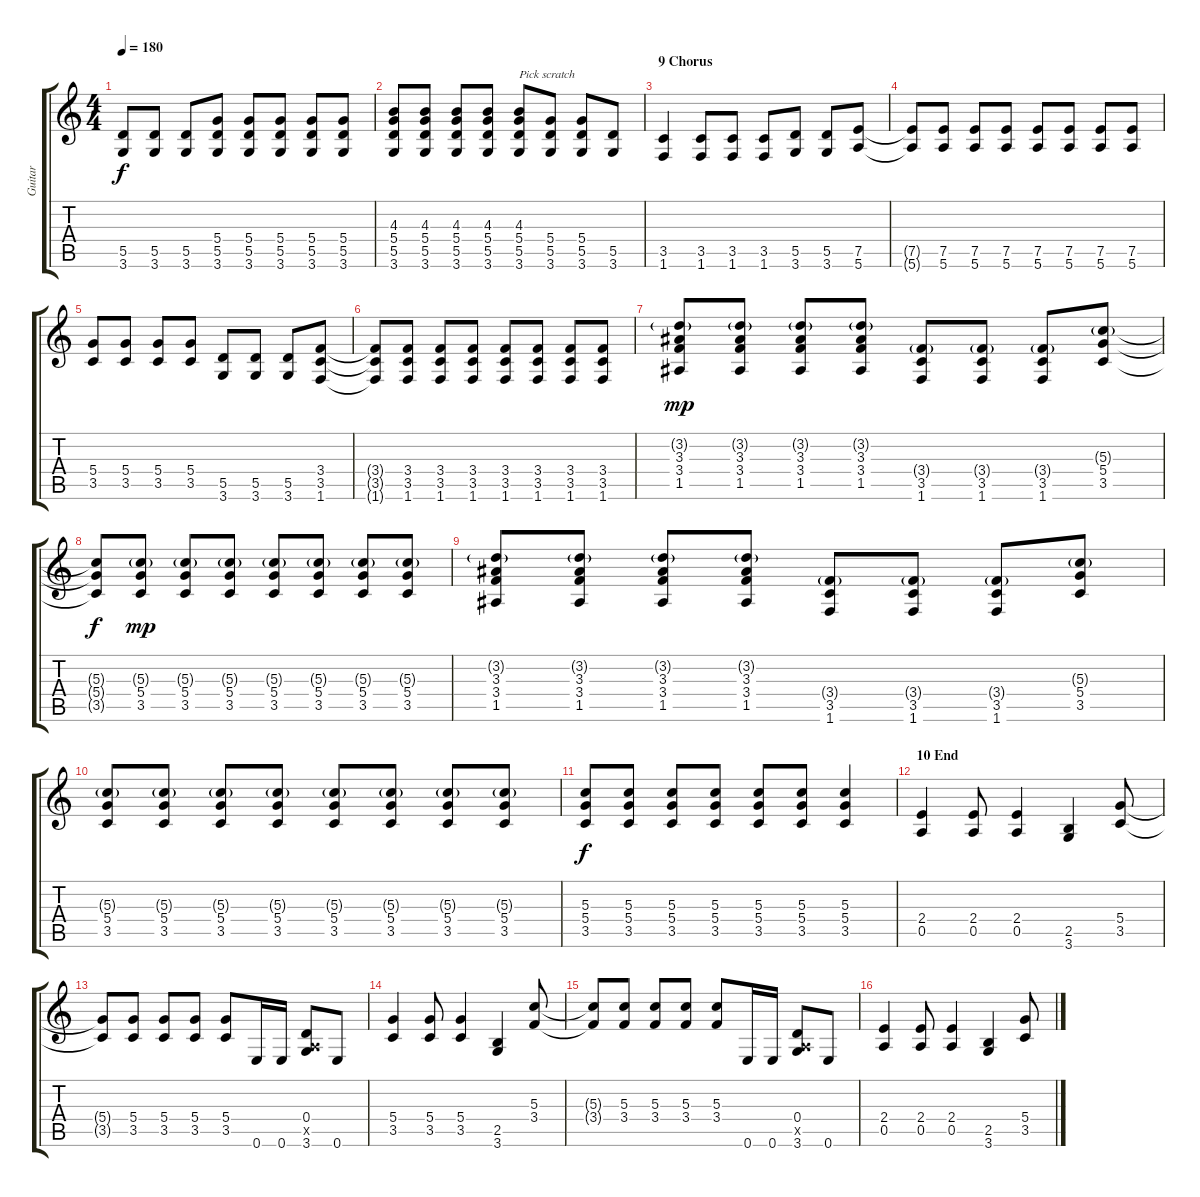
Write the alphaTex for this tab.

\track ("Guitar" "Guitar") {instrument electricguitarclean}
\staff {score tabs}
\tuning (E4 B3 G3 D3 A2 E2) {hide}
\ts (4 4)
\tempo 180
\clef g2
\ks c
(5.5 3.6).8{dy f} (5.5 3.6).8 (5.5 3.6).8 (5.4 5.5 3.6).8 (5.4 5.5 3.6).8 (5.4 5.5 3.6).8 (5.4 5.5 3.6).8 (5.4 5.5 3.6).8 |
(4.3 5.4 5.5 3.6).8 (4.3 5.4 5.5 3.6).8 (4.3 5.4 5.5 3.6).8 (4.3 5.4 5.5 3.6).8 (4.3 5.4 5.5 3.6).8{txt "Pick scratch"} (5.4 5.5 3.6).8 (5.4 5.5 3.6).8 (5.5 3.6).8 |
\section ("" "9 Chorus")
(3.5 1.6).4 (3.5 1.6).8 (3.5 1.6).8 (3.5 1.6).8 (5.5 3.6).8 (5.5 3.6).8 (7.5 5.6).8 |
(7.5{t} 5.6{t}).8 (7.5 5.6).8 (7.5 5.6).8 (7.5 5.6).8 (7.5 5.6).8 (7.5 5.6).8 (7.5 5.6).8 (7.5 5.6).8 |
(5.4 3.5).8 (5.4 3.5).8 (5.4 3.5).8 (5.4 3.5).8 (5.5 3.6).8 (5.5 3.6).8 (5.5 3.6).8 (3.4 3.5 1.6).8 |
(3.4{t} 3.5{t} 1.6{t}).8 (3.4 3.5 1.6).8 (3.4 3.5 1.6).8 (3.4 3.5 1.6).8 (3.4 3.5 1.6).8 (3.4 3.5 1.6).8 (3.4 3.5 1.6).8 (3.4 3.5 1.6).8 |
(3.2{g} 3.3 3.4 1.5).8{dy mp} (3.2{g} 3.3 3.4 1.5).8 (3.2{g} 3.3 3.4 1.5).8 (3.2{g} 3.3 3.4 1.5).8 (3.4{g} 3.5 1.6).8 (3.4{g} 3.5 1.6).8 (3.4{g} 3.5 1.6).8 (5.3{g} 5.4 3.5).8 |
(5.3{t} 5.4{t} 3.5{t}).8{dy f} (5.3{g} 5.4 3.5).8{dy mp} (5.3{g} 5.4 3.5).8 (5.3{g} 5.4 3.5).8 (5.3{g} 5.4 3.5).8 (5.3{g} 5.4 3.5).8 (5.3{g} 5.4 3.5).8 (5.3{g} 5.4 3.5).8 |
(3.2{g} 3.3 3.4 1.5).8 (3.2{g} 3.3 3.4 1.5).8 (3.2{g} 3.3 3.4 1.5).8 (3.2{g} 3.3 3.4 1.5).8 (3.4{g} 3.5 1.6).8 (3.4{g} 3.5 1.6).8 (3.4{g} 3.5 1.6).8 (5.3{g} 5.4 3.5).8 |
(5.3{g} 5.4 3.5).8 (5.3{g} 5.4 3.5).8 (5.3{g} 5.4 3.5).8 (5.3{g} 5.4 3.5).8 (5.3{g} 5.4 3.5).8 (5.3{g} 5.4 3.5).8 (5.3{g} 5.4 3.5).8 (5.3{g} 5.4 3.5).8 |
(5.3 5.4 3.5).8{dy f} (5.3 5.4 3.5).8 (5.3 5.4 3.5).8 (5.3 5.4 3.5).8 (5.3 5.4 3.5).8 (5.3 5.4 3.5).8 (5.3 5.4 3.5).4 |
\section ("" "10 End")
(2.4 0.5).4{volume 12 instrument electricguitarclean} (2.4 0.5).8 (2.4 0.5).4 (2.5 3.6).4 (5.4 3.5).8 |
(5.4{t} 3.5{t}).8 (5.4 3.5).8 (5.4 3.5).8 (5.4 3.5).8 (5.4 3.5).8 0.6.16 0.6.16 (0.4 0.5{x} 3.6).8 0.6.8 |
(5.4 3.5).4 (5.4 3.5).8 (5.4 3.5).4 (2.5 3.6).4 (5.3 3.4).8 |
(5.3{t} 3.4{t}).8 (5.3 3.4).8 (5.3 3.4).8 (5.3 3.4).8 (5.3 3.4).8 0.6.16 0.6.16 (0.4 0.5{x} 3.6).8 0.6.8 |
(2.4 0.5).4 (2.4 0.5).8 (2.4 0.5).4 (2.5 3.6).4 (5.4 3.5).8
